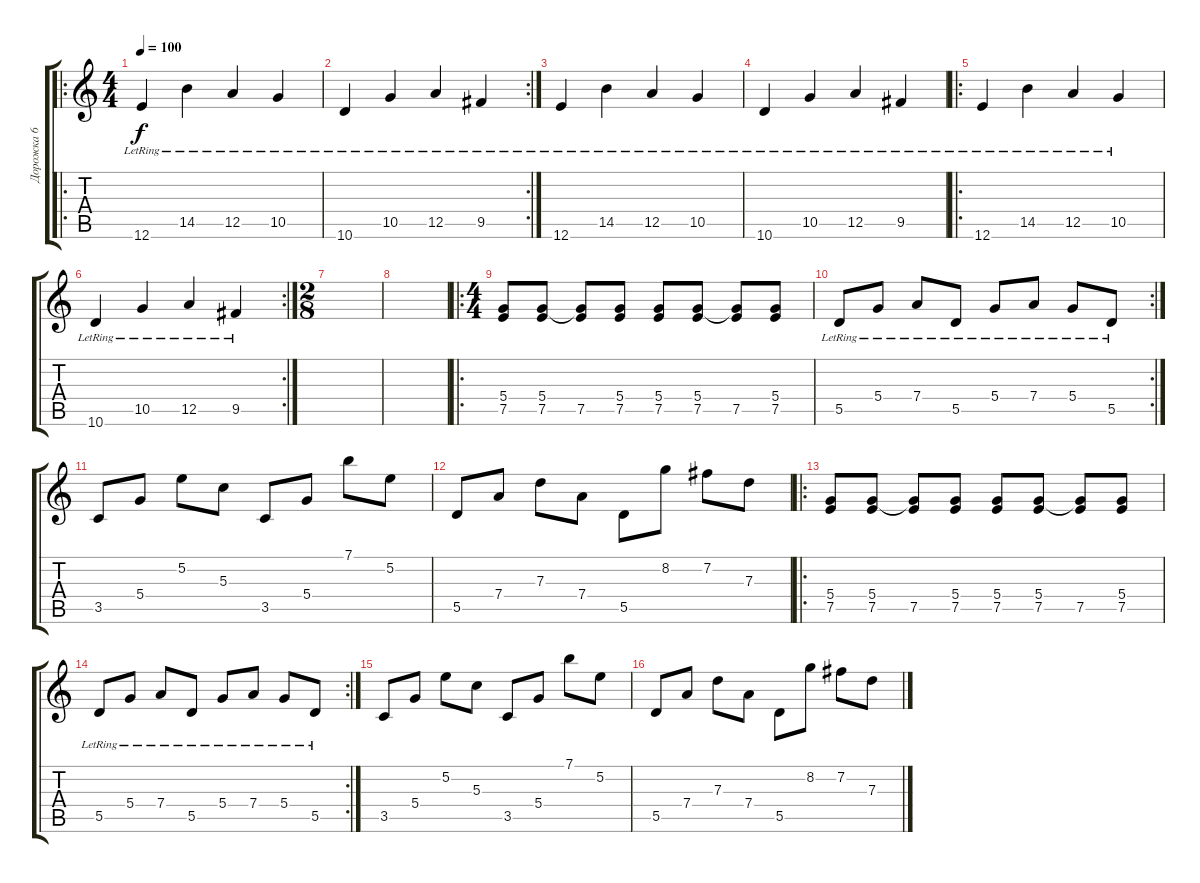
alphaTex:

\track ("Дорожка 6" "Дорожка 6") {instrument acousticguitarnylon}
\staff {score tabs}
\tuning (E4 B3 G3 D3 A2 E2) {hide}
\ro
\ts (4 4)
\tempo 100
\clef g2
\ks c
12.6{lr}.4{dy f} 14.5{lr}.4 12.5{lr}.4 10.5{lr}.4 |
\rc 2
10.6{lr}.4 10.5{lr}.4 12.5{lr}.4 9.5{lr}.4 |
12.6{lr}.4 14.5{lr}.4 12.5{lr}.4 10.5{lr}.4 |
10.6{lr}.4 10.5{lr}.4 12.5{lr}.4 9.5{lr}.4 |
\ro
12.6{lr}.4 14.5{lr}.4 12.5{lr}.4 10.5{lr}.4 |
\rc 2
10.6{lr}.4 10.5{lr}.4 12.5{lr}.4 9.5{lr}.4 |
\ts (2 8)
|
|
\ro
\ts (4 4)
(5.4 7.5).8 (5.4 7.5).8 (5.4{t} 7.5).8 (5.4 7.5).8 (5.4 7.5).8 (5.4 7.5).8 (5.4{t} 7.5).8 (5.4 7.5).8 |
\rc 2
5.5{lr}.8 5.4{lr}.8 7.4{lr}.8 5.5{lr}.8 5.4{lr}.8 7.4{lr}.8 5.4{lr}.8 5.5{lr}.8 |
3.5.8 5.4.8 5.2.8 5.3.8 3.5.8 5.4.8 7.1.8 5.2.8 |
5.5.8 7.4.8 7.3.8 7.4.8 5.5.8 8.2.8 7.2.8 7.3.8 |
\ro
(5.4 7.5).8 (5.4 7.5).8 (5.4{t} 7.5).8 (5.4 7.5).8 (5.4 7.5).8 (5.4 7.5).8 (5.4{t} 7.5).8 (5.4 7.5).8 |
\rc 2
5.5{lr}.8 5.4{lr}.8 7.4{lr}.8 5.5{lr}.8 5.4{lr}.8 7.4{lr}.8 5.4{lr}.8 5.5{lr}.8 |
3.5.8 5.4.8 5.2.8 5.3.8 3.5.8 5.4.8 7.1.8 5.2.8 |
5.5.8 7.4.8 7.3.8 7.4.8 5.5.8 8.2.8 7.2.8 7.3.8
